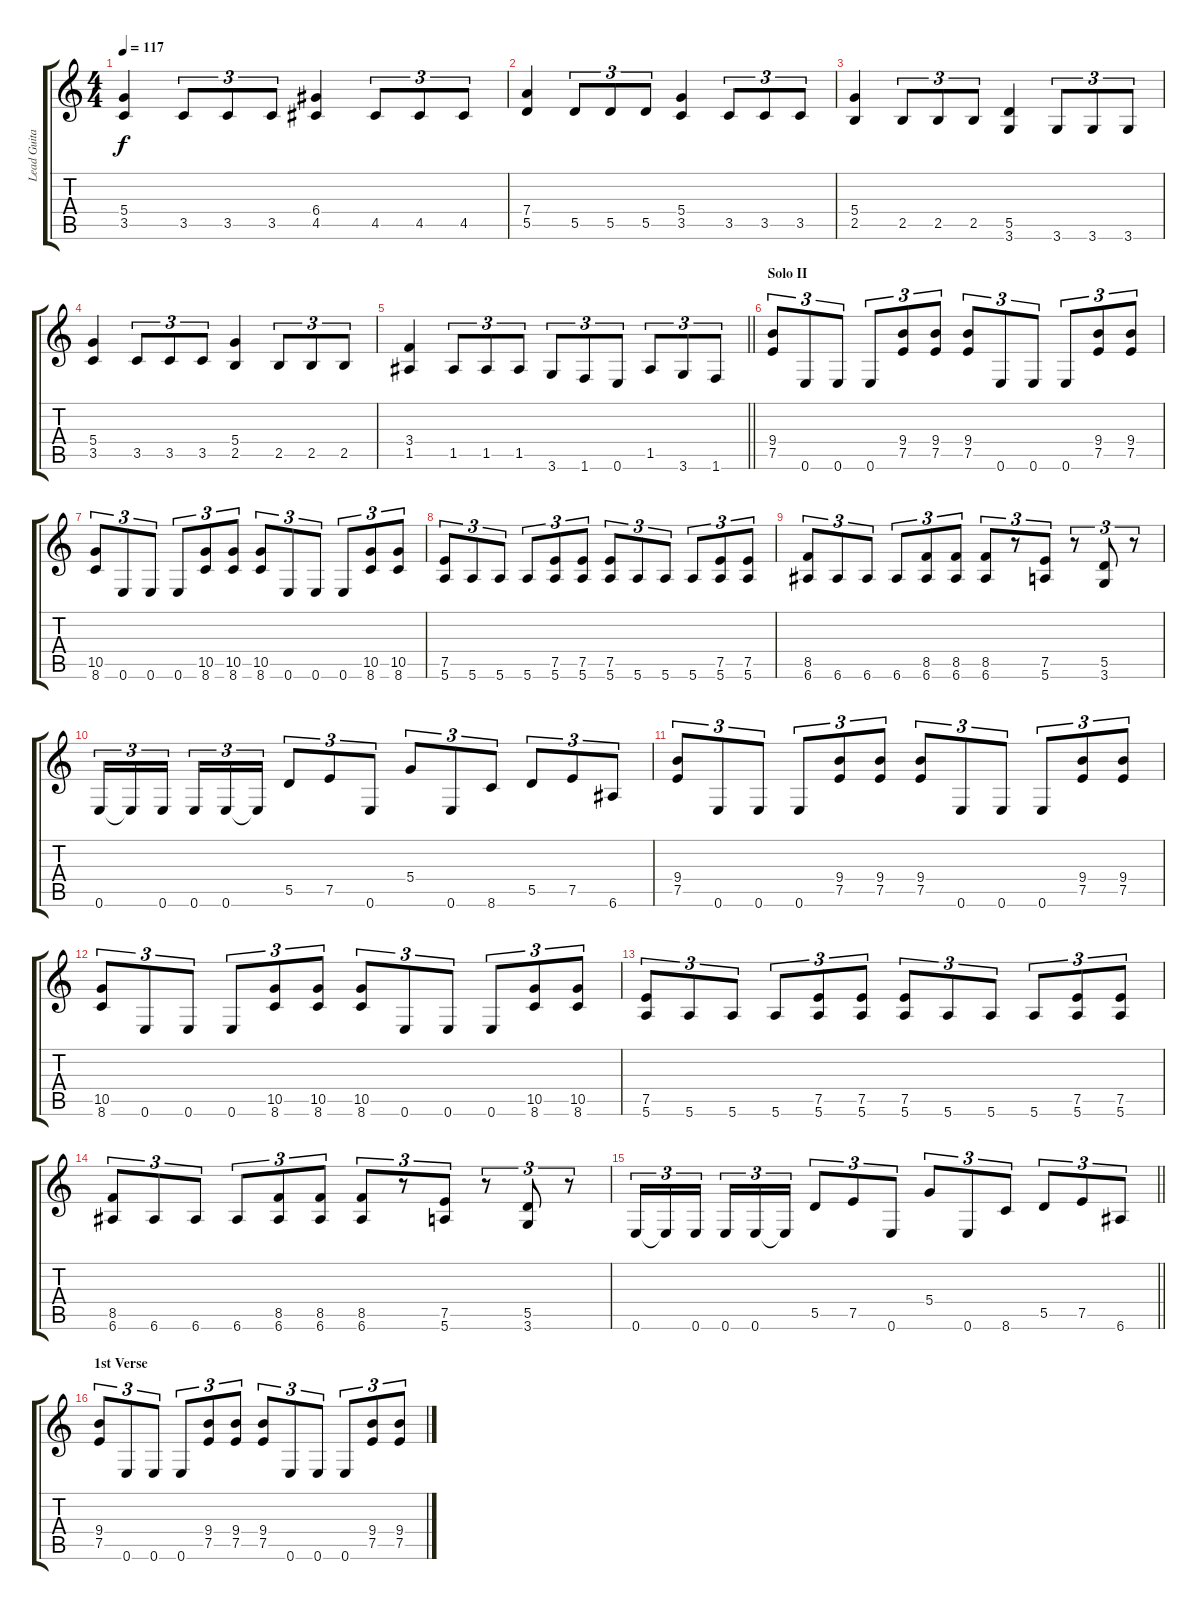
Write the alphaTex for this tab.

\track ("Lead Guitar (Dave Mustaine)" "Lead Guita") {instrument overdrivenguitar}
\staff {score tabs}
\tuning (E4 B3 G3 D3 A2 E2) {hide}
\ts (4 4)
\tempo 117
\clef g2
\ks c
(5.4 3.5).4{dy f} 3.5.8{tu (3 2)} 3.5.8{tu (3 2)} 3.5.8{tu (3 2)} (6.4 4.5).4 4.5.8{tu (3 2)} 4.5.8{tu (3 2)} 4.5.8{tu (3 2)} |
(7.4 5.5).4 5.5.8{tu (3 2)} 5.5.8{tu (3 2)} 5.5.8{tu (3 2)} (5.4 3.5).4 3.5.8{tu (3 2)} 3.5.8{tu (3 2)} 3.5.8{tu (3 2)} |
(5.4 2.5).4 2.5.8{tu (3 2)} 2.5.8{tu (3 2)} 2.5.8{tu (3 2)} (5.5 3.6).4 3.6.8{tu (3 2)} 3.6.8{tu (3 2)} 3.6.8{tu (3 2)} |
(5.4 3.5).4 3.5.8{tu (3 2)} 3.5.8{tu (3 2)} 3.5.8{tu (3 2)} (5.4 2.5).4 2.5.8{tu (3 2)} 2.5.8{tu (3 2)} 2.5.8{tu (3 2)} |
\barLineRight lightlight
(3.4 1.5).4 1.5.8{tu (3 2)} 1.5.8{tu (3 2)} 1.5.8{tu (3 2)} 3.6.8{tu (3 2)} 1.6.8{tu (3 2)} 0.6.8{tu (3 2)} 1.5.8{tu (3 2)} 3.6.8{tu (3 2)} 1.6.8{tu (3 2)} |
\section ("" "Solo II")
(9.4 7.5).8{tu (3 2)} 0.6.8{tu (3 2)} 0.6.8{tu (3 2)} 0.6.8{tu (3 2)} (9.4 7.5).8{tu (3 2)} (9.4 7.5).8{tu (3 2)} (9.4 7.5).8{tu (3 2)} 0.6.8{tu (3 2)} 0.6.8{tu (3 2)} 0.6.8{tu (3 2)} (9.4 7.5).8{tu (3 2)} (9.4 7.5).8{tu (3 2)} |
(10.5 8.6).8{tu (3 2)} 0.6.8{tu (3 2)} 0.6.8{tu (3 2)} 0.6.8{tu (3 2)} (10.5 8.6).8{tu (3 2)} (10.5 8.6).8{tu (3 2)} (10.5 8.6).8{tu (3 2)} 0.6.8{tu (3 2)} 0.6.8{tu (3 2)} 0.6.8{tu (3 2)} (10.5 8.6).8{tu (3 2)} (10.5 8.6).8{tu (3 2)} |
(7.5 5.6).8{tu (3 2)} 5.6.8{tu (3 2)} 5.6.8{tu (3 2)} 5.6.8{tu (3 2)} (7.5 5.6).8{tu (3 2)} (7.5 5.6).8{tu (3 2)} (7.5 5.6).8{tu (3 2)} 5.6.8{tu (3 2)} 5.6.8{tu (3 2)} 5.6.8{tu (3 2)} (7.5 5.6).8{tu (3 2)} (7.5 5.6).8{tu (3 2)} |
(8.5 6.6).8{tu (3 2)} 6.6.8{tu (3 2)} 6.6.8{tu (3 2)} 6.6.8{tu (3 2)} (8.5 6.6).8{tu (3 2)} (8.5 6.6).8{tu (3 2)} (8.5 6.6).8{tu (3 2)} r.8{tu (3 2)} (7.5 5.6).8{tu (3 2)} r.8{tu (3 2)} (5.5 3.6).8{tu (3 2)} r.8{tu (3 2)} |
0.6.16{tu (3 2)} 0.6{t}.16{tu (3 2)} 0.6.16{tu (3 2) beam splitsecondary} 0.6.16{tu (3 2)} 0.6.16{tu (3 2)} 0.6{t}.16{tu (3 2)} 5.5.8{tu (3 2)} 7.5.8{tu (3 2)} 0.6.8{tu (3 2)} 5.4.8{tu (3 2)} 0.6.8{tu (3 2)} 8.6.8{tu (3 2)} 5.5.8{tu (3 2)} 7.5.8{tu (3 2)} 6.6.8{tu (3 2)} |
(9.4 7.5).8{tu (3 2)} 0.6.8{tu (3 2)} 0.6.8{tu (3 2)} 0.6.8{tu (3 2)} (9.4 7.5).8{tu (3 2)} (9.4 7.5).8{tu (3 2)} (9.4 7.5).8{tu (3 2)} 0.6.8{tu (3 2)} 0.6.8{tu (3 2)} 0.6.8{tu (3 2)} (9.4 7.5).8{tu (3 2)} (9.4 7.5).8{tu (3 2)} |
(10.5 8.6).8{tu (3 2)} 0.6.8{tu (3 2)} 0.6.8{tu (3 2)} 0.6.8{tu (3 2)} (10.5 8.6).8{tu (3 2)} (10.5 8.6).8{tu (3 2)} (10.5 8.6).8{tu (3 2)} 0.6.8{tu (3 2)} 0.6.8{tu (3 2)} 0.6.8{tu (3 2)} (10.5 8.6).8{tu (3 2)} (10.5 8.6).8{tu (3 2)} |
(7.5 5.6).8{tu (3 2)} 5.6.8{tu (3 2)} 5.6.8{tu (3 2)} 5.6.8{tu (3 2)} (7.5 5.6).8{tu (3 2)} (7.5 5.6).8{tu (3 2)} (7.5 5.6).8{tu (3 2)} 5.6.8{tu (3 2)} 5.6.8{tu (3 2)} 5.6.8{tu (3 2)} (7.5 5.6).8{tu (3 2)} (7.5 5.6).8{tu (3 2)} |
(8.5 6.6).8{tu (3 2)} 6.6.8{tu (3 2)} 6.6.8{tu (3 2)} 6.6.8{tu (3 2)} (8.5 6.6).8{tu (3 2)} (8.5 6.6).8{tu (3 2)} (8.5 6.6).8{tu (3 2)} r.8{tu (3 2)} (7.5 5.6).8{tu (3 2)} r.8{tu (3 2)} (5.5 3.6).8{tu (3 2)} r.8{tu (3 2)} |
\barLineRight lightlight
0.6.16{tu (3 2)} 0.6{t}.16{tu (3 2)} 0.6.16{tu (3 2) beam splitsecondary} 0.6.16{tu (3 2)} 0.6.16{tu (3 2)} 0.6{t}.16{tu (3 2)} 5.5.8{tu (3 2)} 7.5.8{tu (3 2)} 0.6.8{tu (3 2)} 5.4.8{tu (3 2)} 0.6.8{tu (3 2)} 8.6.8{tu (3 2)} 5.5.8{tu (3 2)} 7.5.8{tu (3 2)} 6.6.8{tu (3 2)} |
\section ("" "1st Verse")
(9.4 7.5).8{tu (3 2)} 0.6.8{tu (3 2)} 0.6.8{tu (3 2)} 0.6.8{tu (3 2)} (9.4 7.5).8{tu (3 2)} (9.4 7.5).8{tu (3 2)} (9.4 7.5).8{tu (3 2)} 0.6.8{tu (3 2)} 0.6.8{tu (3 2)} 0.6.8{tu (3 2)} (9.4 7.5).8{tu (3 2)} (9.4 7.5).8{tu (3 2)}
